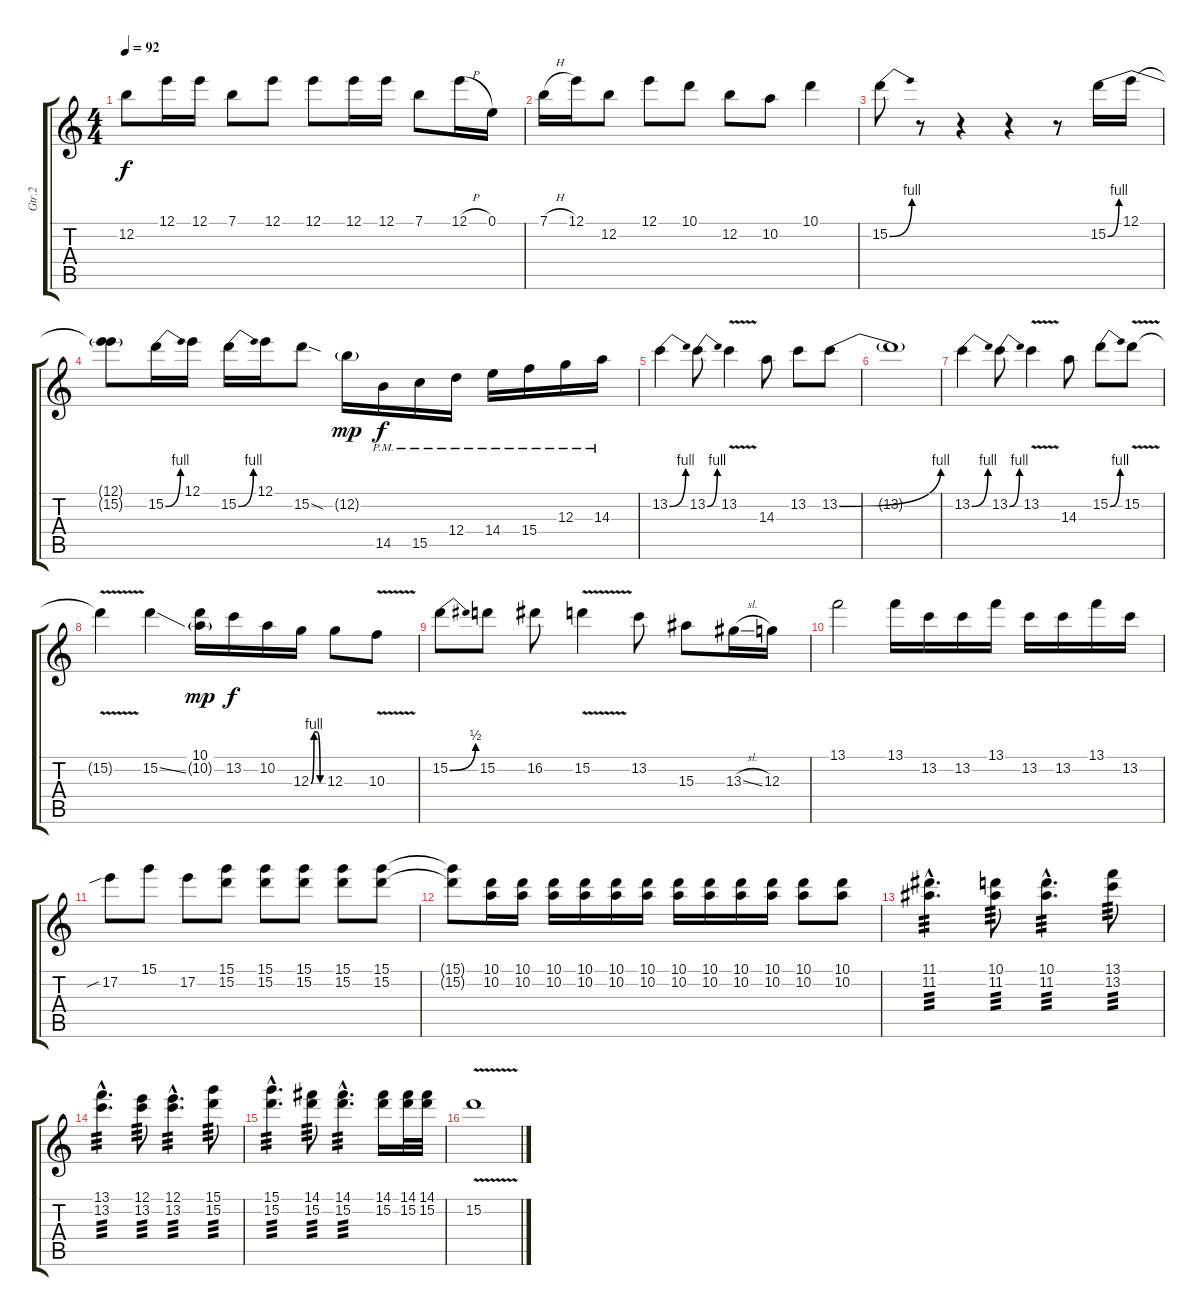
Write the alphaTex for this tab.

\track ("Gtr.2" "Gtr.2") {instrument overdrivenguitar}
\staff {score tabs}
\tuning (E4 B3 G3 D3 A2 E2) {hide}
\ts (4 4)
\tempo 92
\clef g2
\ks c
12.2.8{dy f} 12.1.16 12.1.16 7.1.8 12.1.8 12.1.8 12.1.16 12.1.16 7.1.8 12.1{h}.16 0.1.16 |
7.1{h}.16 12.1.16 12.2.8 12.1.8 10.1.8 12.2.8 10.2.8 10.1.4 |
15.2{be (bend 0 0 60 4)}.8 r.8 r.4 r.4 r.8 15.2{be (bend 0 0 60 4)}.16 12.1.16 |
(12.1{t} 15.2{t}).8 15.2{be (bend 0 0 60 4)}.16 12.1.16 15.2{be (bend 0 0 60 4)}.16 12.1.16 15.2{sod}.8 12.2{g}.16{dy mp} 14.5{pm}.16{dy f} 15.5{pm}.16 12.4{pm}.16 14.4{pm}.16 15.4{pm}.16 12.3{pm}.16 14.3{pm}.16 |
13.2{be (bend 0 0 60 4)}.4 13.2{be (bend 0 0 60 4)}.8 13.2{v}.4 14.3.8 13.2.8 13.2{be (bend 0 0 60 4)}.8 |
13.2{t}.1 |
13.2{be (bend 0 0 60 4)}.4 13.2{be (bend 0 0 60 4)}.8 13.2{v}.4 14.3.8 15.2{be (bend 0 0 60 4)}.8 15.2{v}.8 |
15.2{t}.4 15.2{ss}.4 (10.1 10.2{g}).16{dy mp} 13.2.16{dy f} 10.2.16 12.3{be (custom 0 0 15 4 30 4 45 0 60 0)}.16 12.3.8 10.3{v}.8 |
15.2{be (bend 0 0 60 2)}.8 15.2.8 16.2.8 15.2{v}.4 13.2.8 15.3.8 13.3{sl}.16 12.3.16 |
13.1.2 13.1.16 13.2.16 13.2.16 13.1.16 13.2.16 13.2.16 13.1.16 13.2.16 |
17.2{sib}.8 15.1.8 17.2.8 (15.1 15.2).8 (15.1 15.2).8 (15.1 15.2).8 (15.1 15.2).8 (15.1 15.2).8 |
(15.1{t} 15.2{t}).8 (10.1 10.2).16 (10.1 10.2).16 (10.1 10.2).16 (10.1 10.2).16 (10.1 10.2).16 (10.1 10.2).16 (10.1 10.2).16 (10.1 10.2).16 (10.1 10.2).16 (10.1 10.2).16 (10.1 10.2).8 (10.1 10.2).8 |
(11.1{hac} 11.2{hac}).4{d tp 3} (10.1 11.2).8{tp 3} (10.1{hac} 11.2{hac}).4{d tp 3} (13.1 13.2).8{tp 3} |
(13.1{hac} 13.2{hac}).4{d tp 3} (12.1 13.2).8{tp 3} (12.1{hac} 13.2{hac}).4{d tp 3} (15.1 15.2).8{tp 3} |
(15.1{hac} 15.2{hac}).4{d tp 3} (14.1 15.2).8{tp 3} (14.1{hac} 15.2{hac}).4{d tp 3} (14.1 15.2).16 (14.1 15.2).32 (14.1 15.2).32 |
15.2{v}.1
